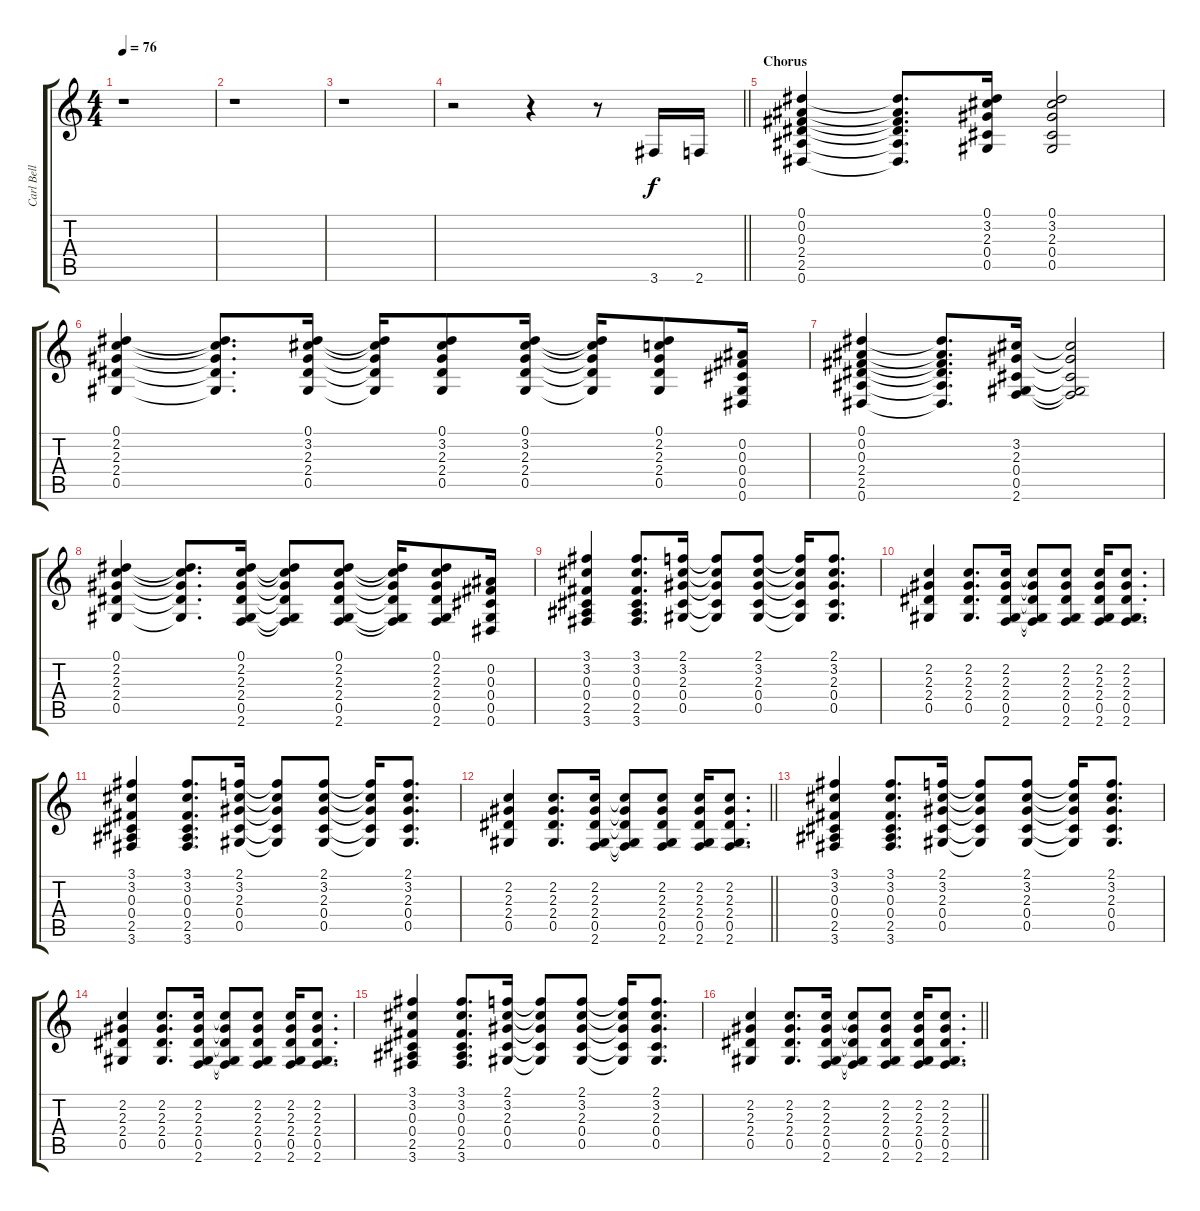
\track ("Carl Bell (Lead Guitar)" "Carl Bell ") {instrument distortionguitar}
\staff {score tabs}
\tuning (Eb4 Bb3 Gb3 Db3 Ab2 Eb2) {hide}
\ts (4 4)
\tempo 76
\clef g2
\ks c
r.1{dy f} |
r.1 |
r.1 |
\barLineRight lightlight
r.2 r.4 r.8 3.6.16 2.6.16 |
\section ("" "Chorus")
(0.1 0.2 0.3 2.4 2.5 0.6).4 (0.1{t} 0.2{t} 0.3{t} 2.4{t} 2.5{t} 0.6{t}).8{d} (0.1 3.2 2.3 0.4 0.5).16 (0.1 3.2 2.3 0.4 0.5).2 |
(0.1 2.2 2.3 2.4 0.5).4 (0.1{t} 2.2{t} 2.3{t} 2.4{t} 0.5{t}).8{d} (0.1 3.2 2.3 2.4 0.5).16 (0.1{t} 3.2{t} 2.3{t} 2.4{t} 0.5{t}).16 (0.1 3.2 2.3 2.4 0.5).8 (0.1 3.2 2.3 2.4 0.5).16 (0.1{t} 3.2{t} 2.3{t} 2.4{t} 0.5{t}).16 (0.1 2.2 2.3 2.4 0.5).8 (0.2 0.3 0.4 0.5 0.6).16 |
(0.1 0.2 0.3 2.4 2.5 0.6).4 (0.1{t} 0.2{t} 0.3{t} 2.4{t} 2.5{t} 0.6{t}).8{d} (3.2 2.3 0.4 0.5 2.6).16 (3.2{t} 2.3{t} 0.4{t} 0.5{t} 2.6{t}).2 |
(0.1 2.2 2.3 2.4 0.5).4 (0.1{t} 2.2{t} 2.3{t} 2.4{t} 0.5{t}).8{d} (0.1 2.2 2.3 2.4 0.5 2.6).16 (0.1{t} 2.2{t} 2.3{t} 2.4{t} 0.5{t} 2.6{t}).8 (0.1 2.2 2.3 2.4 0.5 2.6).8 (0.1{t} 2.2{t} 2.3{t} 2.4{t} 0.5{t} 2.6{t}).16 (0.1 2.2 2.3 2.4 0.5 2.6).8 (0.2 0.3 0.4 0.5 0.6).16 |
(3.1 3.2 0.3 0.4 2.5 3.6).4 (3.1 3.2 0.3 0.4 2.5 3.6).8{d} (2.1 3.2 2.3 0.4 0.5).16 (2.1{t} 3.2{t} 2.3{t} 0.4{t} 0.5{t}).8 (2.1 3.2 2.3 0.4 0.5).8 (2.1{t} 3.2{t} 2.3{t} 0.4{t} 0.5{t}).16 (2.1 3.2 2.3 0.4 0.5).8{d} |
(2.2 2.3 2.4 0.5).4 (2.2 2.3 2.4 0.5).8{d} (2.2 2.3 2.4 0.5 2.6).16 (2.2{t} 2.3{t} 2.4{t} 0.5{t} 2.6{t}).8 (2.2 2.3 2.4 0.5 2.6).8 (2.2 2.3 2.4 0.5 2.6).16 (2.2 2.3 2.4 0.5 2.6).8{d} |
(3.1 3.2 0.3 0.4 2.5 3.6).4 (3.1 3.2 0.3 0.4 2.5 3.6).8{d} (2.1 3.2 2.3 0.4 0.5).16 (2.1{t} 3.2{t} 2.3{t} 0.4{t} 0.5{t}).8 (2.1 3.2 2.3 0.4 0.5).8 (2.1{t} 3.2{t} 2.3{t} 0.4{t} 0.5{t}).16 (2.1 3.2 2.3 0.4 0.5).8{d} |
\barLineRight lightlight
(2.2 2.3 2.4 0.5).4 (2.2 2.3 2.4 0.5).8{d} (2.2 2.3 2.4 0.5 2.6).16 (2.2{t} 2.3{t} 2.4{t} 0.5{t} 2.6{t}).8 (2.2 2.3 2.4 0.5 2.6).8 (2.2 2.3 2.4 0.5 2.6).16 (2.2 2.3 2.4 0.5 2.6).8{d} |
(3.1 3.2 0.3 0.4 2.5 3.6).4 (3.1 3.2 0.3 0.4 2.5 3.6).8{d} (2.1 3.2 2.3 0.4 0.5).16 (2.1{t} 3.2{t} 2.3{t} 0.4{t} 0.5{t}).8 (2.1 3.2 2.3 0.4 0.5).8 (2.1{t} 3.2{t} 2.3{t} 0.4{t} 0.5{t}).16 (2.1 3.2 2.3 0.4 0.5).8{d} |
(2.2 2.3 2.4 0.5).4 (2.2 2.3 2.4 0.5).8{d} (2.2 2.3 2.4 0.5 2.6).16 (2.2{t} 2.3{t} 2.4{t} 0.5{t} 2.6{t}).8 (2.2 2.3 2.4 0.5 2.6).8 (2.2 2.3 2.4 0.5 2.6).16 (2.2 2.3 2.4 0.5 2.6).8{d} |
(3.1 3.2 0.3 0.4 2.5 3.6).4 (3.1 3.2 0.3 0.4 2.5 3.6).8{d} (2.1 3.2 2.3 0.4 0.5).16 (2.1{t} 3.2{t} 2.3{t} 0.4{t} 0.5{t}).8 (2.1 3.2 2.3 0.4 0.5).8 (2.1{t} 3.2{t} 2.3{t} 0.4{t} 0.5{t}).16 (2.1 3.2 2.3 0.4 0.5).8{d} |
\barLineRight lightlight
(2.2 2.3 2.4 0.5).4 (2.2 2.3 2.4 0.5).8{d} (2.2 2.3 2.4 0.5 2.6).16 (2.2{t} 2.3{t} 2.4{t} 0.5{t} 2.6{t}).8 (2.2 2.3 2.4 0.5 2.6).8 (2.2 2.3 2.4 0.5 2.6).16 (2.2 2.3 2.4 0.5 2.6).8{d}
